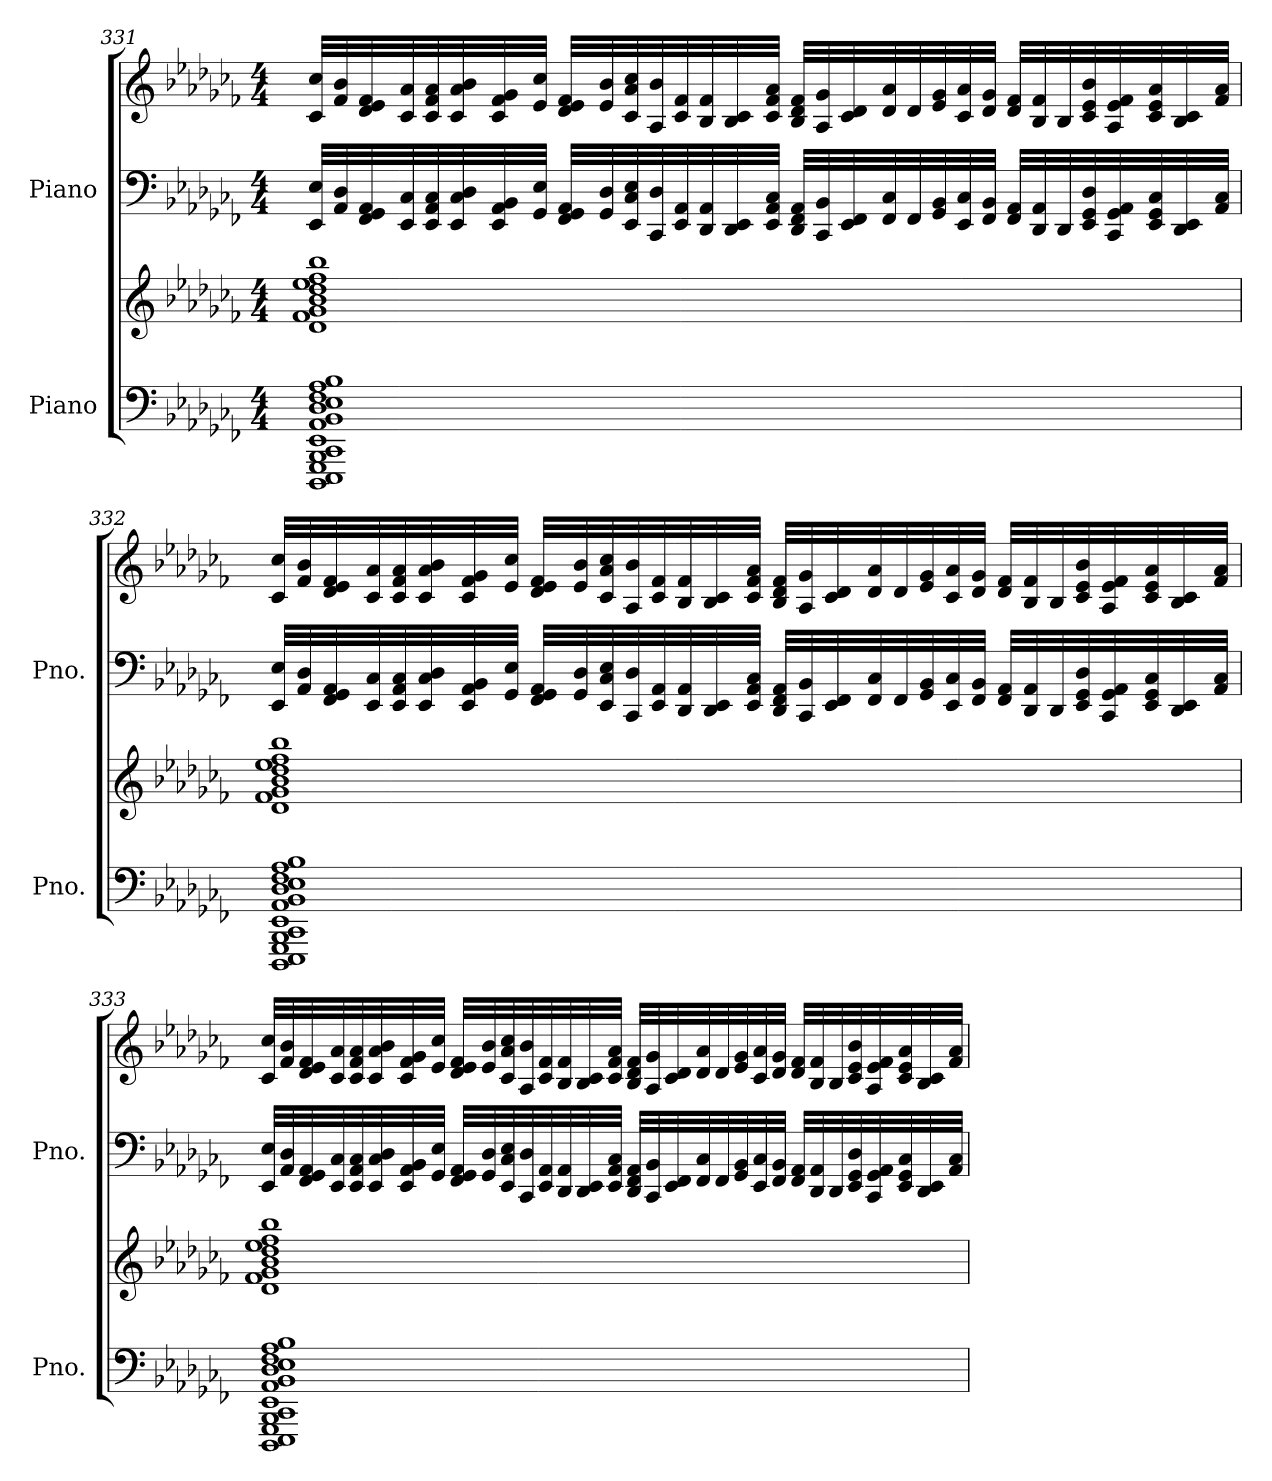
**kern	**kern	**kern	**kern
*part2	*part2	*part1	*part1
*staff4	*staff3	*staff2	*staff1
*I"Piano	*	*I"Piano	*
*I'Pno.	*	*I'Pno.	*
!!LO:LB:g=z
*clefF4	*clefG2	*clefF4	*clefG2
*ITrd14c24	*ITrd14c24	*ITrd-21c-36	*ITrd-21c-36
*k[b-e-a-d-g-c-f-]	*k[b-e-a-d-g-c-f-]	*k[b-e-a-d-g-c-f-]	*k[b-e-a-d-g-c-f-]
*M4/4	*M4/4	*M4/4	*M4/4
=331	=331	=331	=331
1DDDDD- 1EEEEE- 1GGGGG- 1BBBBB- 1CCCC- 1EEEE- 1AAAA- 1BBBB- 1DDD- 1EEE- 1FFF- 1AAA- 1BBB-	1DD- 1FF- 1GG- 1BB- 1D- 1E- 1F- 1B-	32ee-/ 32eee-/LLL	32cccc-/ 32ccccc-/LLL
.	.	32aa-/ 32ddd-/	32ffff-/ 32bbbb-/
.	.	32ff-/ 32gg-/ 32aa-/	32dddd-/ 32eeee-/ 32ffff-/
.	.	32ee-/ 32ccc-/	32cccc-/ 32aaaa-/
.	.	32ee-/ 32aa-/ 32ccc-/	32cccc-/ 32ffff-/ 32aaaa-/
.	.	32ee-/ 32ccc-/ 32ddd-/	32cccc-/ 32aaaa-/ 32bbbb-/
.	.	32ee-/ 32aa-/ 32bb-/	32cccc-/ 32ffff-/ 32gggg-/
.	.	32gg-/ 32eee-/JJJ	32eeee-/ 32ccccc-/JJJ
.	.	32ff-/ 32gg-/ 32aa-/LLL	32dddd-/ 32eeee-/ 32ffff-/LLL
.	.	32gg-/ 32ddd-/	32eeee-/ 32bbbb-/
.	.	32ee-/ 32ccc-/ 32eee-/	32cccc-/ 32aaaa-/ 32ccccc-/
.	.	32cc-/ 32ddd-/	32aaa-/ 32bbbb-/
.	.	32ee-/ 32aa-/	32cccc-/ 32ffff-/
.	.	32dd-/ 32aa-/	32bbb-/ 32ffff-/
.	.	32dd-/ 32ee-/	32bbb-/ 32cccc-/
.	.	32ee-/ 32aa-/ 32ccc-/JJJ	32cccc-/ 32ffff-/ 32aaaa-/JJJ
.	.	32dd-/ 32ff-/ 32aa-/LLL	32bbb-/ 32dddd-/ 32ffff-/LLL
.	.	32cc-/ 32bb-/	32aaa-/ 32gggg-/
.	.	32ee-/ 32ff-/	32cccc-/ 32dddd-/
.	.	32ff-/ 32ccc-/	32dddd-/ 32aaaa-/
.	.	32ff-/	32dddd-/
.	.	32gg-/ 32bb-/	32eeee-/ 32gggg-/
.	.	32ee-/ 32ccc-/	32cccc-/ 32aaaa-/
.	.	32ff-/ 32bb-/JJJ	32dddd-/ 32gggg-/JJJ
.	.	32ff-/ 32aa-/LLL	32dddd-/ 32ffff-/LLL
.	.	32dd-/ 32aa-/	32bbb-/ 32ffff-/
.	.	32dd-/	32bbb-/
.	.	32ee-/ 32gg-/ 32ddd-/	32cccc-/ 32eeee-/ 32bbbb-/
.	.	32cc-/ 32gg-/ 32aa-/	32aaa-/ 32eeee-/ 32ffff-/
.	.	32ee-/ 32gg-/ 32ccc-/	32cccc-/ 32eeee-/ 32aaaa-/
.	.	32dd-/ 32ee-/	32bbb-/ 32cccc-/
.	.	32aa-/ 32ccc-/JJJ	32ffff-/ 32aaaa-/JJJ
!!LO:LB:g=z
=332	=332	=332	=332
1DDDDD- 1EEEEE- 1GGGGG- 1BBBBB- 1CCCC- 1EEEE- 1AAAA- 1BBBB- 1DDD- 1EEE- 1FFF- 1AAA- 1BBB-	1DD- 1FF- 1GG- 1BB- 1D- 1E- 1F- 1B-	32ee-/ 32eee-/LLL	32cccc-/ 32ccccc-/LLL
.	.	32aa-/ 32ddd-/	32ffff-/ 32bbbb-/
.	.	32ff-/ 32gg-/ 32aa-/	32dddd-/ 32eeee-/ 32ffff-/
.	.	32ee-/ 32ccc-/	32cccc-/ 32aaaa-/
.	.	32ee-/ 32aa-/ 32ccc-/	32cccc-/ 32ffff-/ 32aaaa-/
.	.	32ee-/ 32ccc-/ 32ddd-/	32cccc-/ 32aaaa-/ 32bbbb-/
.	.	32ee-/ 32aa-/ 32bb-/	32cccc-/ 32ffff-/ 32gggg-/
.	.	32gg-/ 32eee-/JJJ	32eeee-/ 32ccccc-/JJJ
.	.	32ff-/ 32gg-/ 32aa-/LLL	32dddd-/ 32eeee-/ 32ffff-/LLL
.	.	32gg-/ 32ddd-/	32eeee-/ 32bbbb-/
.	.	32ee-/ 32ccc-/ 32eee-/	32cccc-/ 32aaaa-/ 32ccccc-/
.	.	32cc-/ 32ddd-/	32aaa-/ 32bbbb-/
.	.	32ee-/ 32aa-/	32cccc-/ 32ffff-/
.	.	32dd-/ 32aa-/	32bbb-/ 32ffff-/
.	.	32dd-/ 32ee-/	32bbb-/ 32cccc-/
.	.	32ee-/ 32aa-/ 32ccc-/JJJ	32cccc-/ 32ffff-/ 32aaaa-/JJJ
.	.	32dd-/ 32ff-/ 32aa-/LLL	32bbb-/ 32dddd-/ 32ffff-/LLL
.	.	32cc-/ 32bb-/	32aaa-/ 32gggg-/
.	.	32ee-/ 32ff-/	32cccc-/ 32dddd-/
.	.	32ff-/ 32ccc-/	32dddd-/ 32aaaa-/
.	.	32ff-/	32dddd-/
.	.	32gg-/ 32bb-/	32eeee-/ 32gggg-/
.	.	32ee-/ 32ccc-/	32cccc-/ 32aaaa-/
.	.	32ff-/ 32bb-/JJJ	32dddd-/ 32gggg-/JJJ
.	.	32ff-/ 32aa-/LLL	32dddd-/ 32ffff-/LLL
.	.	32dd-/ 32aa-/	32bbb-/ 32ffff-/
.	.	32dd-/	32bbb-/
.	.	32ee-/ 32gg-/ 32ddd-/	32cccc-/ 32eeee-/ 32bbbb-/
.	.	32cc-/ 32gg-/ 32aa-/	32aaa-/ 32eeee-/ 32ffff-/
.	.	32ee-/ 32gg-/ 32ccc-/	32cccc-/ 32eeee-/ 32aaaa-/
.	.	32dd-/ 32ee-/	32bbb-/ 32cccc-/
.	.	32aa-/ 32ccc-/JJJ	32ffff-/ 32aaaa-/JJJ
!!LO:PB:g=z
=333	=333	=333	=333
1DDDDD- 1EEEEE- 1GGGGG- 1BBBBB- 1CCCC- 1EEEE- 1AAAA- 1BBBB- 1DDD- 1EEE- 1FFF- 1AAA- 1BBB-	1DD- 1FF- 1GG- 1BB- 1D- 1E- 1F- 1B-	32ee-/ 32eee-/LLL	32cccc-/ 32ccccc-/LLL
.	.	32aa-/ 32ddd-/	32ffff-/ 32bbbb-/
.	.	32ff-/ 32gg-/ 32aa-/	32dddd-/ 32eeee-/ 32ffff-/
.	.	32ee-/ 32ccc-/	32cccc-/ 32aaaa-/
.	.	32ee-/ 32aa-/ 32ccc-/	32cccc-/ 32ffff-/ 32aaaa-/
.	.	32ee-/ 32ccc-/ 32ddd-/	32cccc-/ 32aaaa-/ 32bbbb-/
.	.	32ee-/ 32aa-/ 32bb-/	32cccc-/ 32ffff-/ 32gggg-/
.	.	32gg-/ 32eee-/JJJ	32eeee-/ 32ccccc-/JJJ
.	.	32ff-/ 32gg-/ 32aa-/LLL	32dddd-/ 32eeee-/ 32ffff-/LLL
.	.	32gg-/ 32ddd-/	32eeee-/ 32bbbb-/
.	.	32ee-/ 32ccc-/ 32eee-/	32cccc-/ 32aaaa-/ 32ccccc-/
.	.	32cc-/ 32ddd-/	32aaa-/ 32bbbb-/
.	.	32ee-/ 32aa-/	32cccc-/ 32ffff-/
.	.	32dd-/ 32aa-/	32bbb-/ 32ffff-/
.	.	32dd-/ 32ee-/	32bbb-/ 32cccc-/
.	.	32ee-/ 32aa-/ 32ccc-/JJJ	32cccc-/ 32ffff-/ 32aaaa-/JJJ
.	.	32dd-/ 32ff-/ 32aa-/LLL	32bbb-/ 32dddd-/ 32ffff-/LLL
.	.	32cc-/ 32bb-/	32aaa-/ 32gggg-/
.	.	32ee-/ 32ff-/	32cccc-/ 32dddd-/
.	.	32ff-/ 32ccc-/	32dddd-/ 32aaaa-/
.	.	32ff-/	32dddd-/
.	.	32gg-/ 32bb-/	32eeee-/ 32gggg-/
.	.	32ee-/ 32ccc-/	32cccc-/ 32aaaa-/
.	.	32ff-/ 32bb-/JJJ	32dddd-/ 32gggg-/JJJ
.	.	32ff-/ 32aa-/LLL	32dddd-/ 32ffff-/LLL
.	.	32dd-/ 32aa-/	32bbb-/ 32ffff-/
.	.	32dd-/	32bbb-/
.	.	32ee-/ 32gg-/ 32ddd-/	32cccc-/ 32eeee-/ 32bbbb-/
.	.	32cc-/ 32gg-/ 32aa-/	32aaa-/ 32eeee-/ 32ffff-/
.	.	32ee-/ 32gg-/ 32ccc-/	32cccc-/ 32eeee-/ 32aaaa-/
.	.	32dd-/ 32ee-/	32bbb-/ 32cccc-/
.	.	32aa-/ 32ccc-/JJJ	32ffff-/ 32aaaa-/JJJ
=	=	=	=
*-	*-	*-	*-
